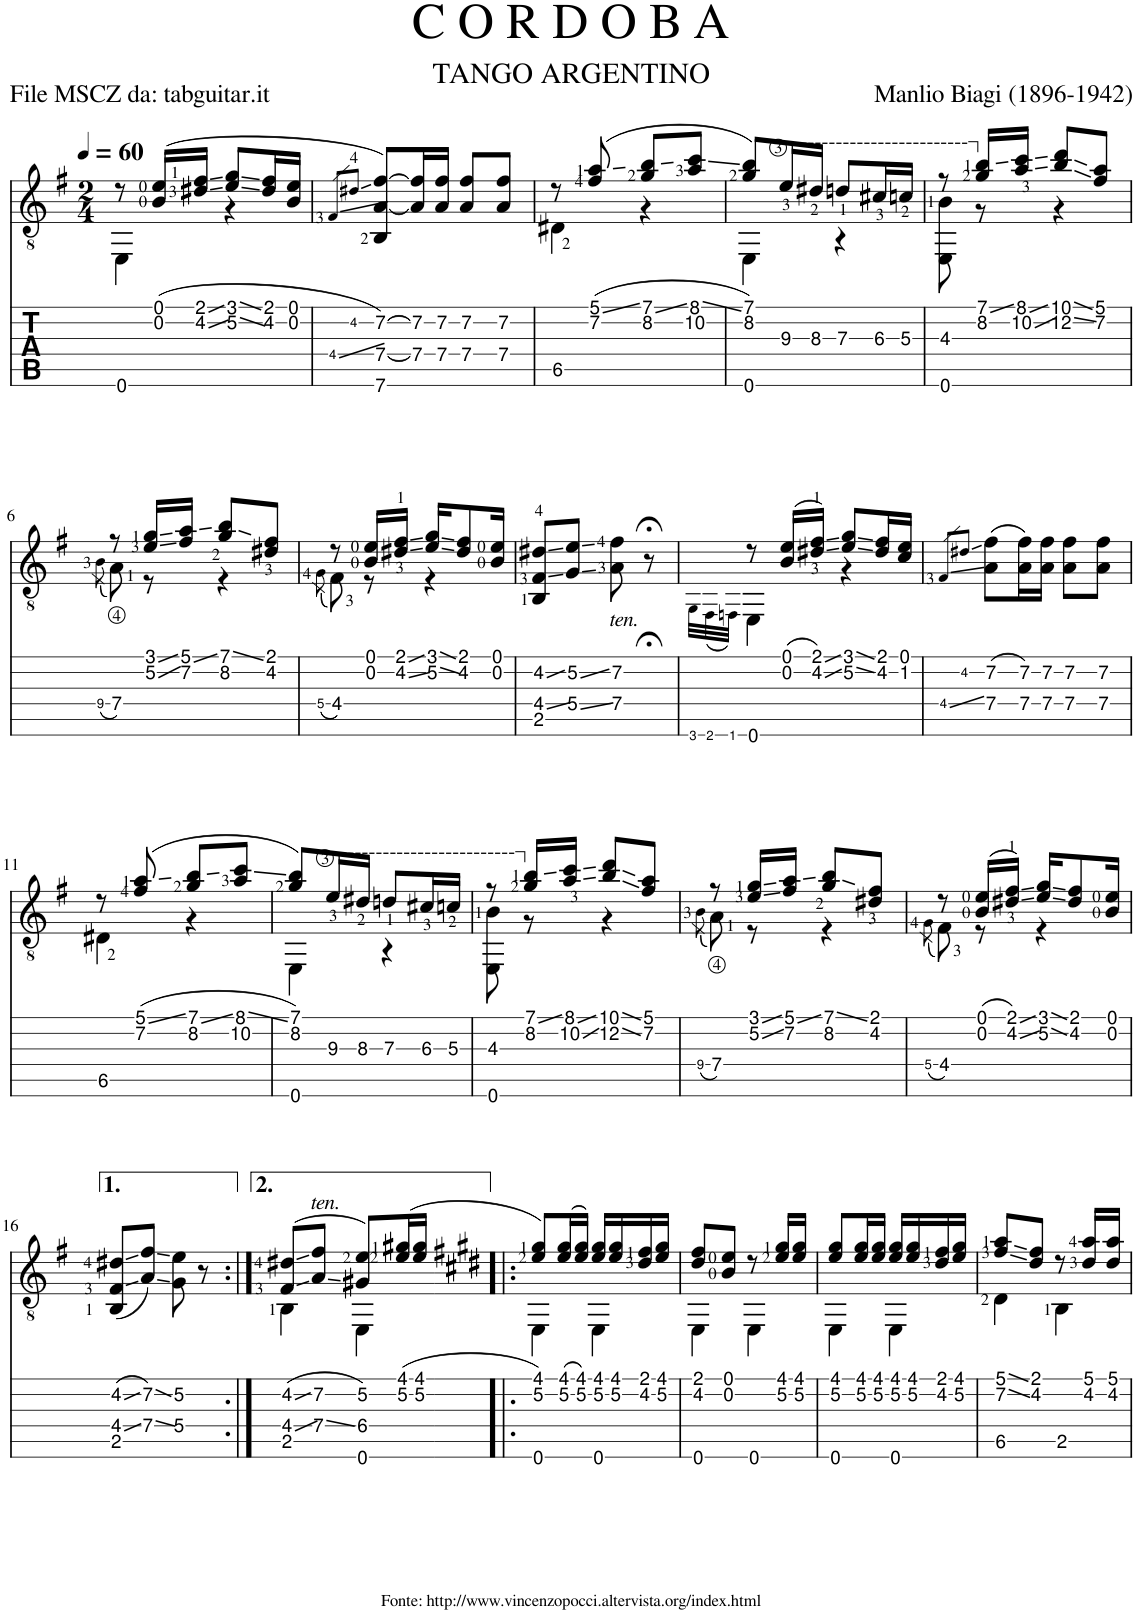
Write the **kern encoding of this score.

**kern	**kern
*part1	*part1
*staff2	*staff1
*I"Guitar	*
*I'Guit.	*
*stria6	*
*	*clefGv2
*k[f#]	*k[f#]
*M2/4	*M2/4
*MM60	*MM60
=1	=1
*^	*^
8r	4EE	8r	4EE\
16B\ 16e\LL	.	(16B/ 16e/LL	.
16d#\ 16f#\JJ	.	16d#X/ 16f#/JJ	.
8e\ 8g\L	4r	8e/ 8g/L	4r
16d#\ 16f#\L	.	16d#/ 16f#/L	.
16B\ 16e\JJ	.	16B/ 16e/JJ	.
*v	*v	*	*
*	*v	*v
=2	=2
qF#	8qF#/L
qd#	8qd#X/J
8BB\ [8A\ [8f#\L	8BB/ [8A/ [8f#/L)
16A]\ 16f#]\L	16A/] 16f#/]L
16A\ 16f#\JJ	16A/ 16f#/JJ
8A\ 8f#\L	8A/ 8f#/L
8A\ 8f#\J	8A/ 8f#/J
=3	=3
*^	*^
8r	4D#	8r	4D#X\
8f# 8a	.	(8f#/ 8a/	.
8g\ 8b\L	4r	8g/ 8b/L	4r
8a\ 8cc\J	.	8a/ 8cc/J	.
=4	=4	=4	=4
8g\ 8b\L	4EE	8g/ 8b/L)	4EE\
16eL	.	16e/L	.
!	!	!LO:TX:a:t=-------------------------┐	!
16d#JJ	.	16d#X/JJ	.
8dL	4r	8dn/L	4r
16c#L	.	16c#X/L	.
16cJJ	.	16cn/JJ	.
=5	=5	=5	=5
8r	8EE 8B	8r	8EE\ 8B\
16g\ 16b\LL	8r	16g/ 16b/LL	8r
16a\ 16cc\JJ	.	16a/ 16cc/JJ	.
8b\ 8dd\L	4r	8b/ 8dd/L	4r
8f#\ 8a\J	.	8f#/ 8a/J	.
!!LO:LB:g=z	!!
=6	=6	=6	=6
.	qB	.	(8qB\
8r	8A	8r	8A\)
16e\ 16g\LL	8r	16e/ 16g/LL	8r
16f#\ 16a\JJ	.	16f#/ 16a/JJ	.
8g\ 8b\L	4r	8g/ 8b/L	4r
8d#\ 8f#\J	.	8d#X/ 8f#/J	.
=7	=7	=7	=7
.	qG	.	(8qG\
8r	8F#	8r	8F#\)
16B\ 16e\LL	8r	16B/ 16e/LL	8r
16d#\ 16f#\JJ	.	16d#X/ 16f#/JJ	.
16e\ 16g\KL	4r	16e/ 16g/KL	4r
8d#\ 8f#\	.	8d#/ 8f#/	.
16B\ 16e\Jk	.	16B/ 16e/Jk	.
*v	*v	*	*
*	*v	*v
=8	=8
8BB\ 8F#\ 8d#\L	8BB/ 8F#/ 8d#X/L
8G\ 8e\J	8G/ 8e/J
!LO:TX:a:i:t=ten.	!
8A 8f#	8A\ 8f#\
8r;<	8r;<
=9	=9
*^	*^
.	qGG	.	32qGG\LLL
.	qFF#	.	(32qFF#\
.	qFF	.	32qFFn\JJJ)
8r	4EE	8r	4EE\
16B\ 16e\LL	.	(16B/ 16e/LL	.
16d#\ 16f#\JJ	.	16d#X/ 16f#/JJ)	.
8e\ 8g\L	4r	8e/ 8g/L	4r
16d#\ 16f#\L	.	16d#/ 16f#/L	.
16c\ 16e\JJ	.	16c/ 16e/JJ	.
*v	*v	*	*
*	*v	*v
=10	=10
qF#	8qF#/L
qd#	8qd#X/J
8A\ 8f#\L	(8A\ 8f#\L
16A\ 16f#\L	16A\ 16f#\L)
16A\ 16f#\JJ	16A\ 16f#\JJ
8A\ 8f#\L	8A\ 8f#\L
8A\ 8f#\J	8A\ 8f#\J
!!LO:LB:g=z
=11	=11
*^	*^
8r	4D#X	8r	4D#X\
8f# 8a	.	(8f#/ 8a/	.
8g\ 8b\L	4r	8g/ 8b/L	4r
8a\ 8cc\J	.	8a/ 8cc/J	.
=12	=12	=12	=12
8g\ 8b\L	4EE	8g/ 8b/L)	4EE\
16eL	.	16e/L	.
!	!	!LO:TX:a:t=-------------------------┐	!
16d#XJJ	.	16d#X/JJ	.
8dnL	4r	8dn/L	4r
16c#XL	.	16c#X/L	.
16cnJJ	.	16cn/JJ	.
=13	=13	=13	=13
8r	8EE 8B	8r	8EE\ 8B\
16g\ 16b\LL	8r	16g/ 16b/LL	8r
16a\ 16cc\JJ	.	16a/ 16cc/JJ	.
8b\ 8dd\L	4r	8b/ 8dd/L	4r
8f#\ 8a\J	.	8f#/ 8a/J	.
=14	=14	=14	=14
.	qB	.	(8qB\
8r	8A	8r	8A\)
16e\ 16g\LL	8r	16e/ 16g/LL	8r
16f#\ 16a\JJ	.	16f#/ 16a/JJ	.
8g\ 8b\L	4r	8g/ 8b/L	4r
8d#X\ 8f#\J	.	8d#X/ 8f#/J	.
=15	=15	=15	=15
.	qG	.	(8qG\
8r	8F#	8r	8F#\)
16B\ 16e\LL	8r	(16B/ 16e/LL	8r
16d#X\ 16f#\JJ	.	16d#X/ 16f#/JJ)	.
16e\ 16g\KL	4r	16e/ 16g/KL	4r
8d#\ 8f#\	.	8d#/ 8f#/	.
16B\ 16e\Jk	.	16B/ 16e/Jk	.
*v	*v	*	*
*	*v	*v
!!LO:LB:g=z
=16	=16
8BB\ 8F#\ 8d#X\L	(8BB/ 8F#/ 8d#X/L
8A\ 8f#\J	8A/ 8f#/J)
8G 8e	8G\ 8e\
8r	8r
=17:|!	=17:|!
*^	*^
8F#\ 8d#\L	4BB	(8F#/ 8d#X/L	4BB\
!	!	!LO:TX:a:i:t=ten.	!
8A\ 8f#\J	.	8A/ 8f#/J	.
8G#\ 8e\L	4EE	8G#X/ 8e/L)	4EE\
16e\ 16g#\L	.	(16e/ 16g#X/L	.
16e\ 16g#\JJ	.	16e/ 16g#/JJ	.
=18!|:	=18!|:	=18!|:	=18!|:
*k[f#c#g#d#]	*	*k[f#c#g#d#]	*
8e\ 8g#\L	4EE	8e/ 8g#/L)	4EE\
16e\ 16g#\L	.	(16e/ 16g#/L	.
16e\ 16g#\JJ	.	16e/ 16g#/JJ)	.
16e\ 16g#\LL	4EE	16e/ 16g#/LL	4EE\
16e\ 16g#\J	.	16e/ 16g#/	.
16d#\ 16f#\L	.	16d#/ 16f#/	.
16e\ 16g#\JJ	.	16e/ 16g#/JJ	.
=19	=19	=19	=19
8d#\ 8f#\L	4EE	8d#/ 8f#/L	4EE\
8B\ 8e\J	.	8B/ 8e/J	.
8r	4EE	8r	4EE\
16e\ 16g#\LL	.	16e/ 16g#/LL	.
16e\ 16g#\JJ	.	16e/ 16g#/JJ	.
=20	=20	=20	=20
8e\ 8g#\L	4EE	8e/ 8g#/L	4EE\
16e\ 16g#\L	.	16e/ 16g#/L	.
16e\ 16g#\JJ	.	16e/ 16g#/JJ	.
16e\ 16g#\LL	4EE	16e/ 16g#/LL	4EE\
16e\ 16g#\J	.	16e/ 16g#/	.
16d#\ 16f#\L	.	16d#/ 16f#/	.
16e\ 16g#\JJ	.	16e/ 16g#/JJ	.
=21	=21	=21	=21
8f#\ 8a\L	4D#	8f#/ 8a/L	4D#\
8d#\ 8f#\J	.	8d#/ 8f#/J	.
8r	4BB	8r	4BB\
16d#\ 16a\LL	.	16d#/ 16a/LL	.
16d#\ 16a\JJ	.	16d#/ 16a/JJ	.
*v	*v	*	*
*	*v	*v
=	=
*-	*-
